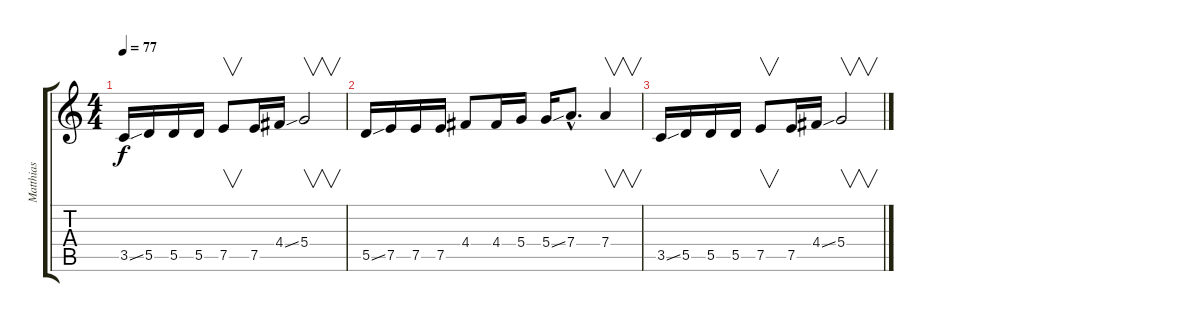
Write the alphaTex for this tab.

\track ("Matthias" "Matthias") {instrument distortionguitar}
\staff {score tabs}
\tuning (E4 B3 G3 D3 A2 E2) {hide}
\ts (4 4)
\tempo 77
\clef g2
\ks c
3.5{ss}.16{dy f} 5.5.16 5.5.16 5.5.16 7.5.8{v} 7.5.16 4.4{ss}.16 5.4.2{v} |
5.5{ss}.16 7.5.16 7.5.16 7.5.16 4.4.8 4.4.16 5.4.16 5.4{ss}.16 7.4{hac}.8{d} 7.4.4{v} |
3.5{ss}.16 5.5.16 5.5.16 5.5.16 7.5.8{v} 7.5.16 4.4{ss}.16 5.4.2{v}
